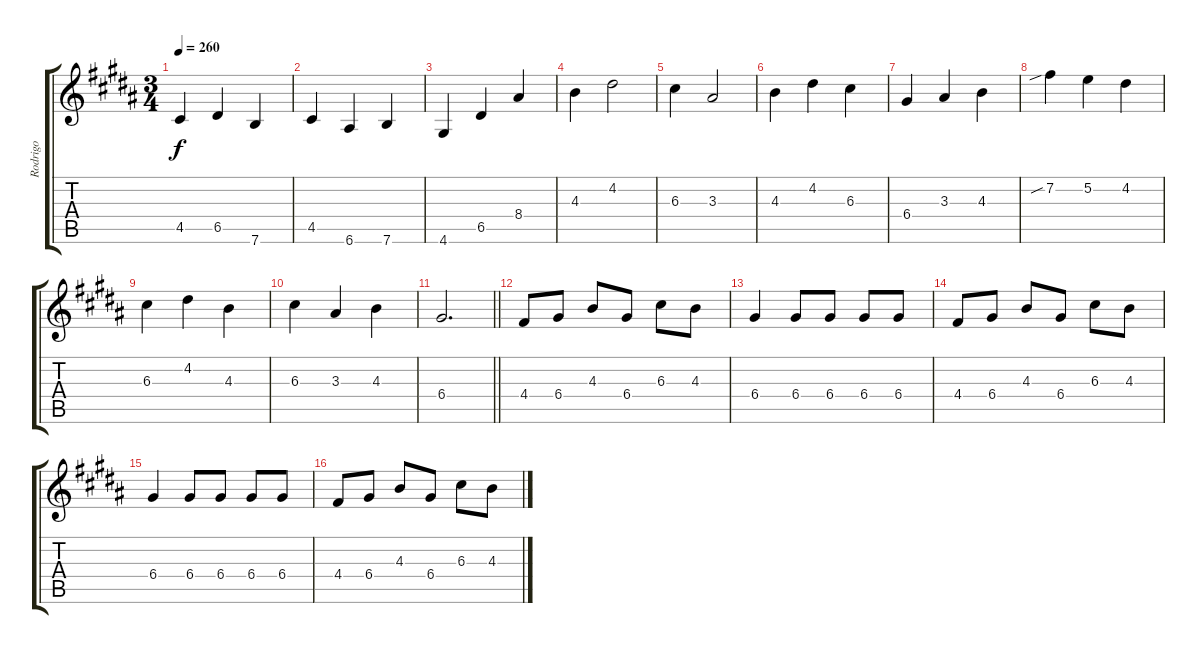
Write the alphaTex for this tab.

\track ("Rodrigo" "Rodrigo") {instrument acousticguitarnylon}
\staff {score tabs}
\tuning (E4 B3 G3 D3 A2 E2) {hide}
\ts (3 4)
\tempo 260
\clef g2
\ks b
4.5.4{dy f} 6.5.4 7.6.4 |
4.5.4 6.6.4 7.6.4 |
4.6.4 6.5.4 8.4.4 |
4.3.4 4.2.2 |
6.3.4 3.3.2 |
4.3.4 4.2.4 6.3.4 |
6.4.4 3.3.4 4.3.4 |
7.2{sib}.4 5.2.4 4.2.4 |
6.3.4 4.2.4 4.3.4 |
6.3.4 3.3.4 4.3.4 |
\barLineRight lightlight
6.4.2{d} |
4.4.8 6.4.8 4.3.8 6.4.8 6.3.8 4.3.8 |
6.4.4 6.4.8 6.4.8 6.4.8 6.4.8 |
4.4.8 6.4.8 4.3.8 6.4.8 6.3.8 4.3.8 |
6.4.4 6.4.8 6.4.8 6.4.8 6.4.8 |
4.4.8 6.4.8 4.3.8 6.4.8 6.3.8 4.3.8
